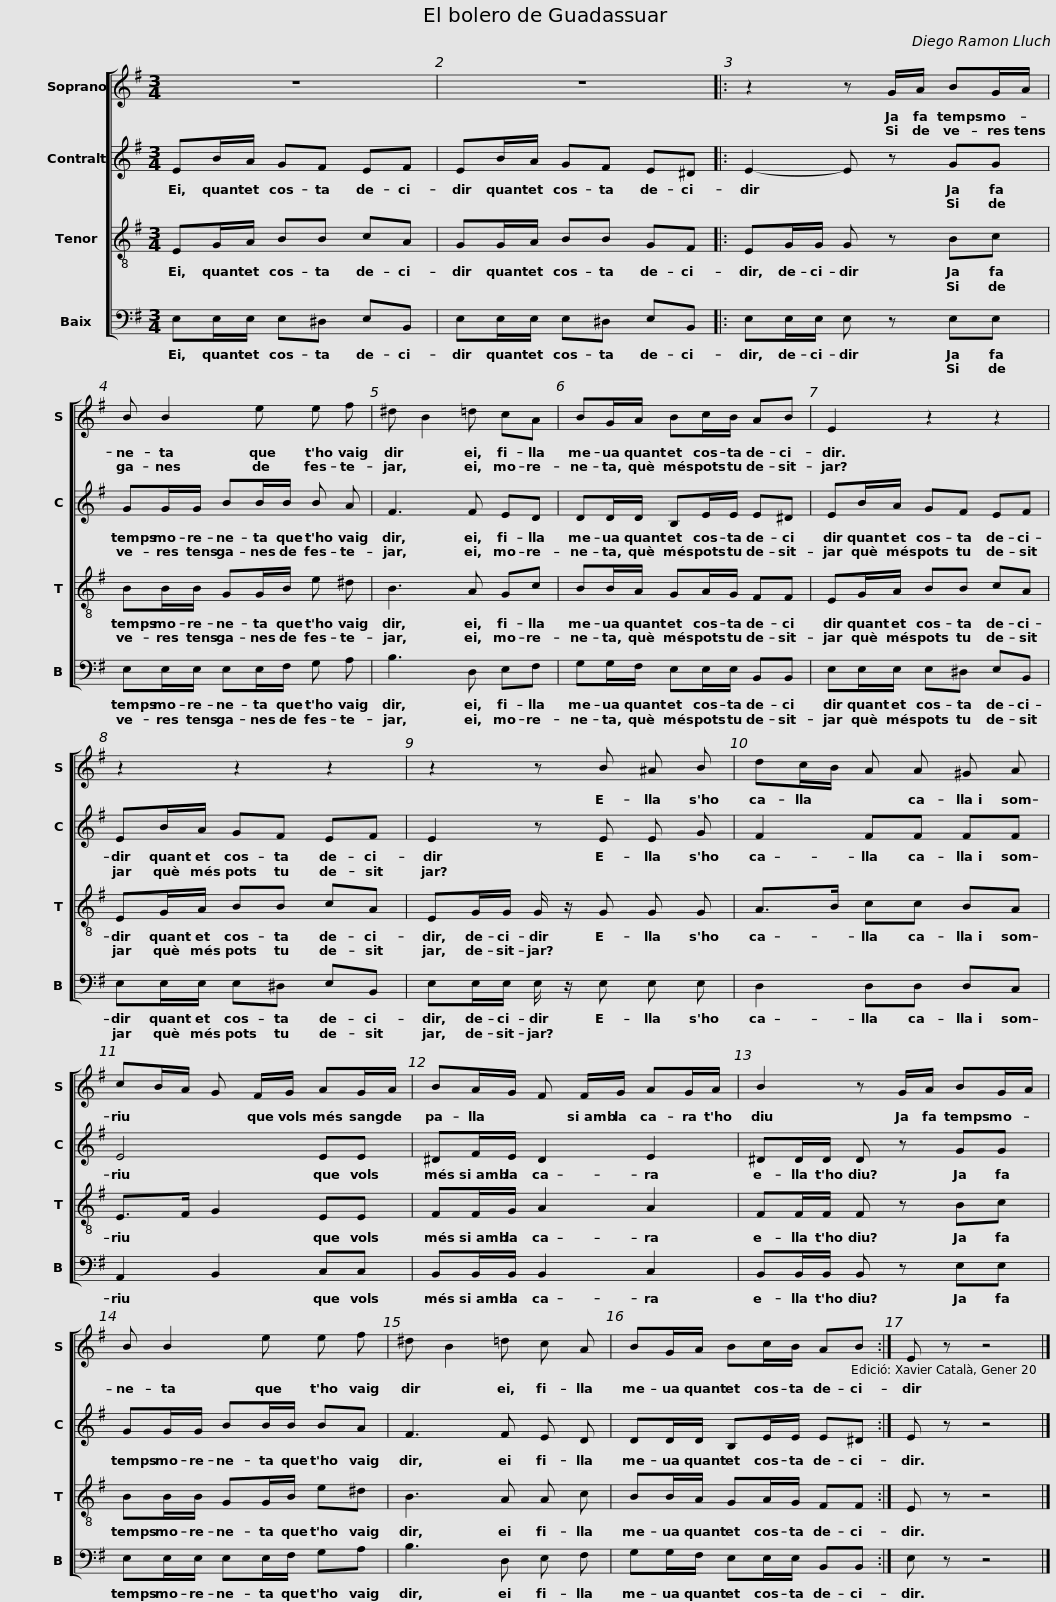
X:1
%%score [ 1 2 3 4 ]
L:1/8
M:3/4
I:linebreak $
K:G
V:1 treble
V:2 treble
V:3 treble-8
V:4 bass
V:1
 z6 | z6 |: z2 z G/A/ BG/A/ |$ B B2 e e f | ^d B2 =d cA | %5
 BG/A/ Bc/B/ AB |$ E2 z2 z2 | z2 z2 z2 | z2 z B ^A B |$ dc/B/ A A ^G A | %10
 cB/A/ G F/G/ AG/A/ | BA/G/ F F/G/ AG/A/ |$ B2 z G/A/ BG/A/ | B B2 e e f | ^d B2 =d c A |$ %15
 BG/A/ Bc/B/ AB :| E z z4 |] %17
V:2
 EB/A/ GF EF | EB/A/ GF E^D |: E2- E z GG |$ GG/G/ BB/B/ B A | F3 F ED | %5
 DD/D/ B,E/E/ E^D |$ EB/A/ GF EF | EB/A/ GF EF | E2 z E E G |$ F2 FF FF | %10
 E4 EE | ^DF/E/ D2 E2 |$ ^DD/D/ D z GG | GG/G/ BB/B/ BA | F3 F E D |$ %15
 DD/D/ B,E/E/ E^D :| E z z4 |] %17
V:3
 EG/A/ BB cA | GG/A/ BB GF |: EG/G/ G z Bc |$ BB/B/ GG/B/ e ^d | B3 A Gc | %5
 BB/A/ GA/G/ FF |$ EG/A/ BB cA | EG/A/ BB cA | EG/G/ G/ z/ G G G |$ A>B cc BA | %10
 E>F G2 EE | FF/G/ A2 A2 |$ FF/F/ F z Bc | BB/B/ GG/B/ e^d | B3 A A c |$ %15
 BB/A/ GA/G/ FF :| E z z4 |] %17
V:4
 E,E,/E,/ E,^D, E,B,, | E,E,/E,/ E,^D, E,B,, |: E,E,/E,/ E, z E,E, |$ E,E,/E,/ E,E,/F,/ G, A, | B,3 D, E,F, | %5
 G,G,/F,/ E,E,/E,/ B,,B,, |$ E,E,/E,/ E,^D, E,B,, | E,E,/E,/ E,^D, E,B,, | E,E,/E,/ E,/ z/ E, E, E, |$ D,2 D,D, D,C, | %10
 A,,2 B,,2 C,C, | B,,B,,/B,,/ B,,2 C,2 |$ B,,B,,/B,,/ B,, z E,E, | E,E,/E,/ E,E,/F,/ G,A, | B,3 D, E, F, |$ %15
 G,G,/F,/ E,E,/E,/ B,,B,, :| E, z z4 |] %17
